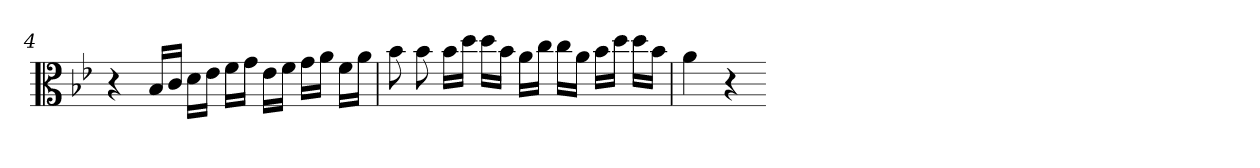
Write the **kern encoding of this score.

**kern
*part1
*staff1
*clefC3
*k[b-e-]
*clefC3
*k[b-e-]
*clefC3
*k[b-e-]
=4
*clefC3
*k[b-e-]
4r
16B-LL
16cJJ
16dLL
16e-JJ
16fLL
16gJJ
16e-LL
16fJJ
16gLL
16aJJ
16fLL
16aJJ
=5
8b-
8b-
16b-LL
16ddJJ
16ddLL
16b-JJ
16aLL
16ccJJ
16ccLL
16aJJ
16b-LL
16ddJJ
16ddLL
16b-JJ
=6
4a
4r
=-
*-
